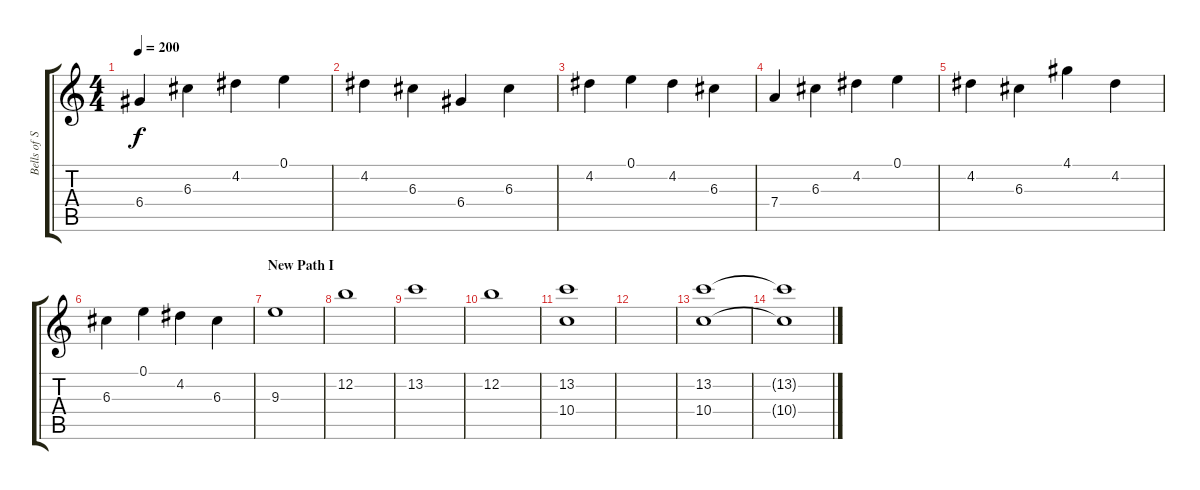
\track ("Bells of Sorrow" "Bells of S") {instrument overdrivenguitar}
\staff {score tabs}
\tuning (E4 B3 G3 D3 A2 E2) {hide}
\ts (4 4)
\tempo 200
\clef g2
\ks c
6.4.4{dy f} 6.3.4 4.2.4 0.1.4 |
4.2.4 6.3.4 6.4.4 6.3.4 |
4.2.4 0.1.4 4.2.4 6.3.4 |
7.4.4 6.3.4 4.2.4 0.1.4 |
4.2.4 6.3.4 4.1.4 4.2.4 |
6.3.4 0.1.4 4.2.4 6.3.4 |
\section ("" "New Path I")
9.3.1{volume 15} |
12.2.1 |
13.2.1 |
12.2.1 |
(13.2 10.4).1 |
|
(13.2 10.4).1 |
(13.2{t} 10.4{t}).1
